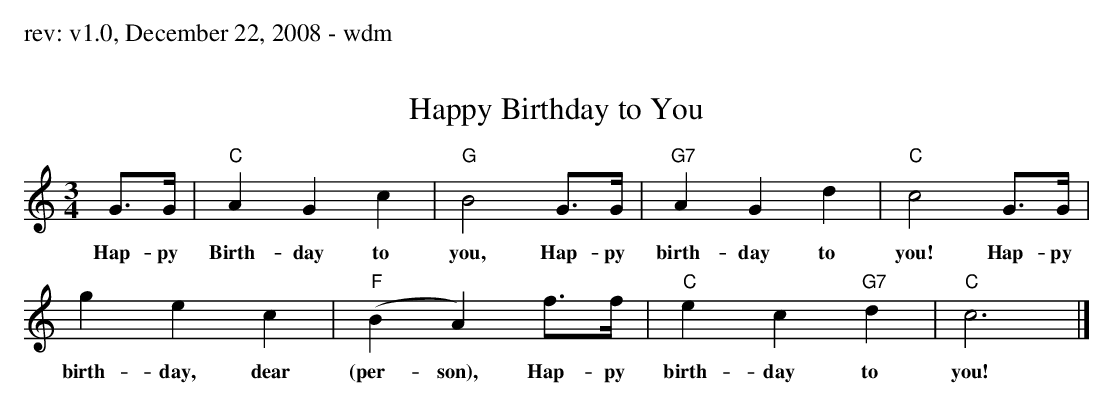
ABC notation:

X:1
T:Happy Birthday to You
M:3/4
L:1/8
K:C
G>G |\
w:Hap-py
"C"A2 G2 c2 | "G"B4 G>G      | "G7"A2 G2 d2 | "C"c4 G>G |
w:Birth-day to you, Hap-py birth-day to you! Hap-py
   g2 e2 c2 | "F"(B2 A2) f>f | "C"e2 c2 "G7"d2 | "C"c6 |]
w:birth-day, dear (per-son), Hap-py birth-day to you!
